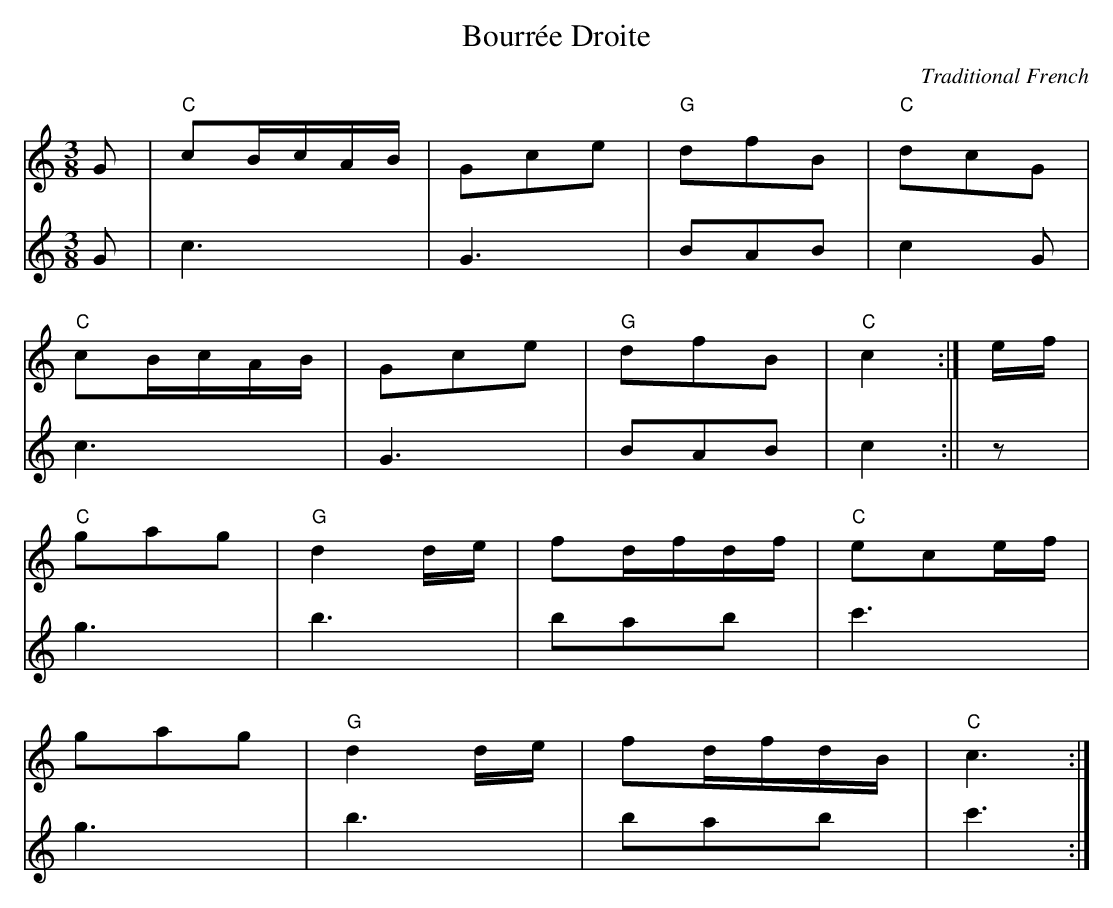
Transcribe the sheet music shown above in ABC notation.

X:1
T:Bourrée Droite
C:Traditional French
L:1/8
M:3/8
K:C major
[V:1]G | "C"cB/c/A/B/ | Gce | "G" dfB | "C"dcG | !"C" cB/c/A/B/ | Gce | "G"dfB | "C" c2 :|
[V:2]G|c3|G3|BAB|c2G|c3|G3|BAB|c2:||
[V:1] e/f/ | !"C" gag | "G"d2 d/e/ | fd/f/d/f/| "C" ece/f/ |!gag | "G"d2 d/e/ | fd/f/d/B/ | "C"c3:|
[V:2]z|g3|b3|bab|c'3|g3|b3|bab|c'3:|
